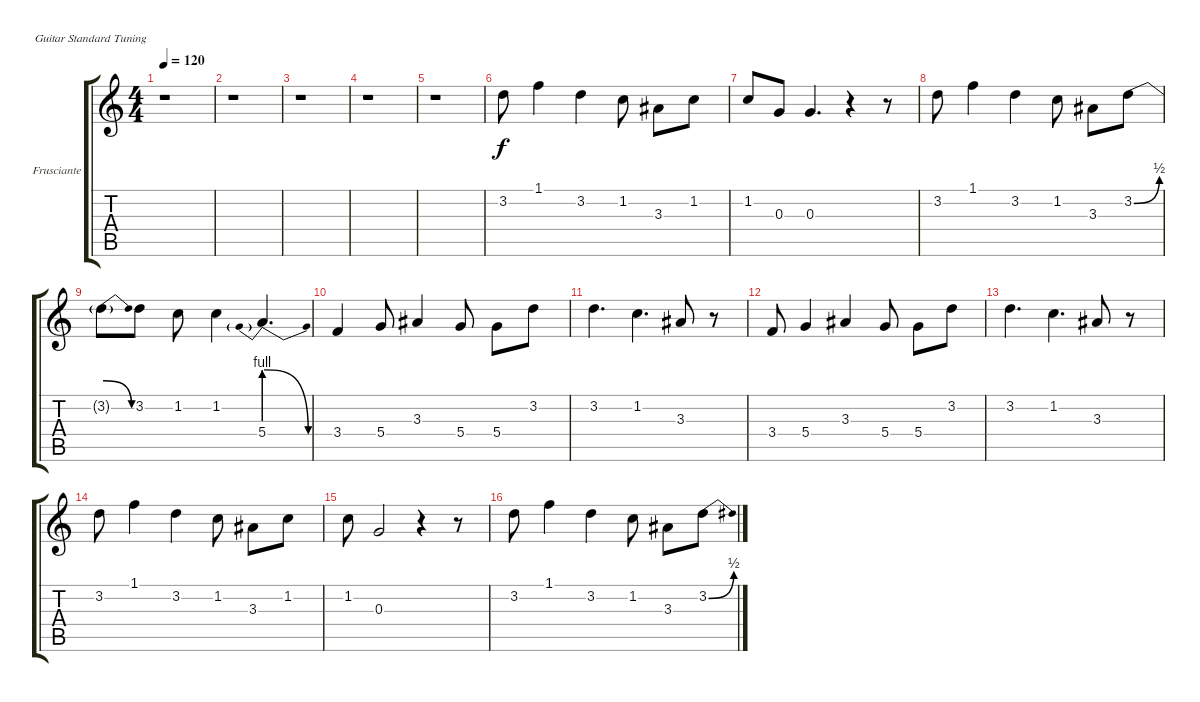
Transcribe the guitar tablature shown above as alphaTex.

\bracketExtendMode groupsimilarinstruments
\firstSystemTrackNameOrientation horizontal
\otherSystemsTrackNameOrientation horizontal
\track ("Frusciante-Vocals" "Frusciante") {instrument oboe}
\staff {score tabs}
\tuning (E4 B3 G3 D3 A2 E2)
\displaytranspose 12
\ts (4 4)
\tempo 120
\clef g2
\ks c
r.1{dy f instrument oboe} |
r.1 |
r.1 |
r.1 |
r.1 |
3.2.8 1.1.4 3.2.4 1.2.8 3.3.8 1.2.8 |
1.2.8 0.3.8 0.3.4{d} r.4 r.8 |
3.2.8 1.1.4 3.2.4 1.2.8 3.3.8 3.2{be (bend 0 0 34.199999999999996 2)}.8 |
3.2{be (release 0 2 60 0) t}.8 3.2.8 1.2.8 1.2.4 5.4{be (prebendrelease 0 4 60 0)}.4{d} |
3.4.4 5.4.8 3.3.4 5.4.8 5.4.8 3.2.8 |
3.2.4{d} 1.2.4{d} 3.3.8 r.8 |
3.4.8 5.4.4 3.3.4 5.4.8 5.4.8 3.2.8 |
3.2.4{d} 1.2.4{d} 3.3.8 r.8 |
3.2.8 1.1.4 3.2.4 1.2.8 3.3.8 1.2.8 |
1.2.8 0.3.2 r.4 r.8 |
3.2.8 1.1.4 3.2.4 1.2.8 3.3.8 3.2{be (bend 0 0 32.4 2)}.8
